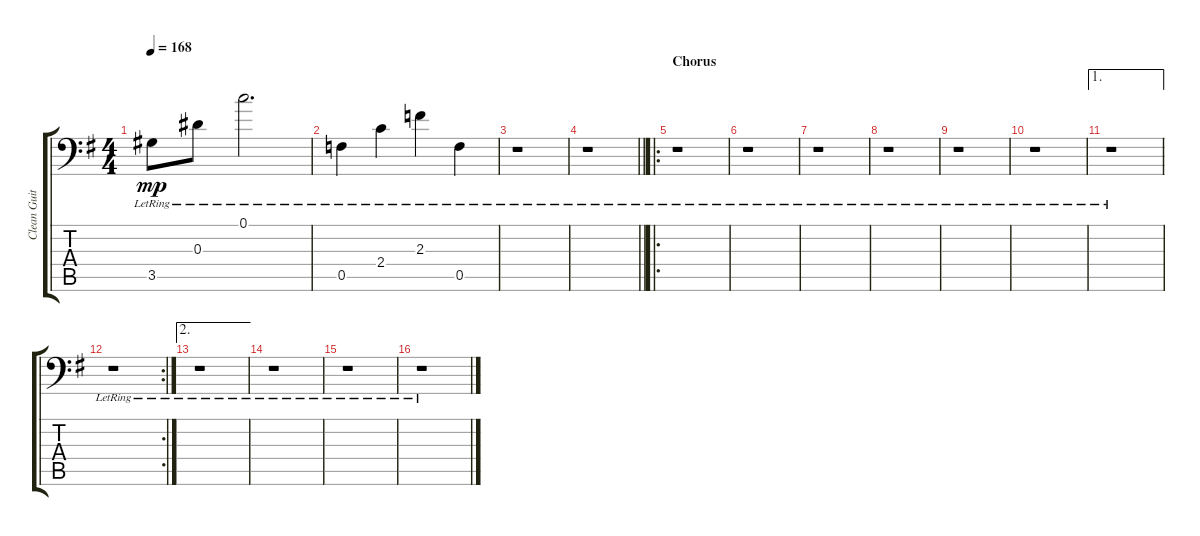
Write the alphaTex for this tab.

\track ("Clean Guitar" "Clean Guit") {instrument electricguitarclean}
\staff {score tabs}
\tuning (C4 G3 Eb3 Bb2 F2 Bb1) {hide}
\ts (4 4)
\tempo 168
\clef f4
\ks g
3.5{lr}.8{dy mp} 0.3{lr}.8 0.1{lr}.2{d} |
0.5{lr}.4 2.4{lr}.4 2.3{lr}.4 0.5{lr}.4 |
r.1 |
\barLineRight lightlight
r.1 |
\ro
\section ("" "Chorus")
r.1 |
r.1 |
r.1 |
r.1 |
r.1 |
r.1 |
\ae 1
r.1 |
\rc 2
r.1 |
\ae 2
r.1 |
r.1 |
r.1 |
r.1
